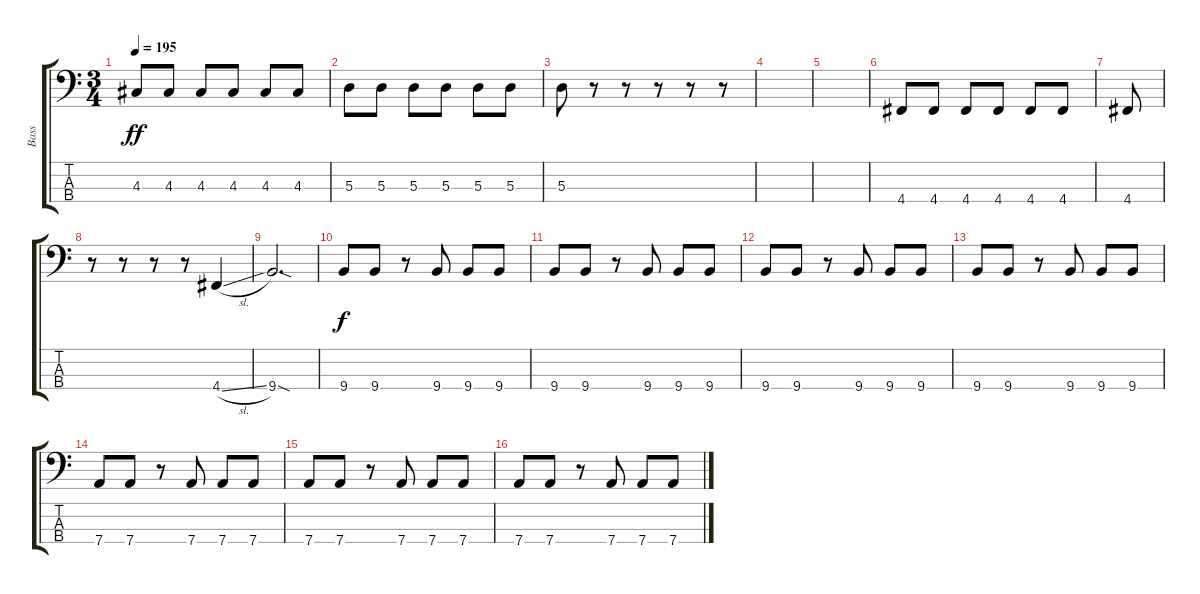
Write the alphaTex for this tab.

\track ("Bass" "Bass") {instrument electricbasspick}
\staff {score tabs}
\tuning (G2 D2 A1 D1) {hide}
\ts (3 4)
\tempo 195
\clef f4
\ks c
4.3.8{dy ff} 4.3.8 4.3.8 4.3.8 4.3.8 4.3.8 |
5.3.8 5.3.8 5.3.8 5.3.8 5.3.8 5.3.8 |
5.3.8 r.8 r.8 r.8 r.8 r.8 |
|
|
4.4.8 4.4.8 4.4.8 4.4.8 4.4.8 4.4.8 |
4.4.8 |
r.8 r.8 r.8 r.8 4.4{sl}.4 |
9.4{sod}.2{d} |
9.4.8{dy f} 9.4.8 r.8 9.4.8 9.4.8 9.4.8 |
9.4.8 9.4.8 r.8 9.4.8 9.4.8 9.4.8 |
9.4.8 9.4.8 r.8 9.4.8 9.4.8 9.4.8 |
9.4.8 9.4.8 r.8 9.4.8 9.4.8 9.4.8 |
7.4.8 7.4.8 r.8 7.4.8 7.4.8 7.4.8 |
7.4.8 7.4.8 r.8 7.4.8 7.4.8 7.4.8 |
7.4.8 7.4.8 r.8 7.4.8 7.4.8 7.4.8
